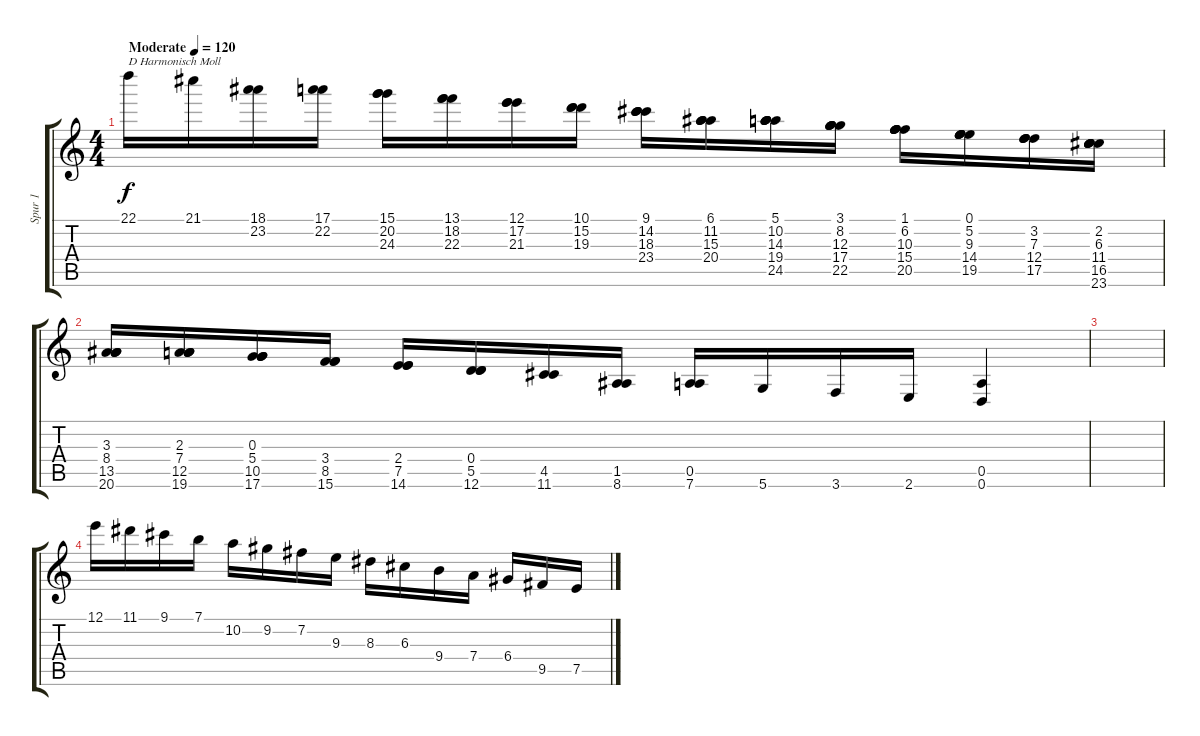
\track ("Spur 1" "Spur 1") {instrument distortionguitar}
\staff {score tabs}
\tuning (E4 B3 G3 D3 A2 D2) {hide}
\ts (4 4)
\tempo (120 "Moderate")
\clef g2
\ks c
22.1.16{txt "D Harmonisch Moll" dy f instrument distortionguitar} 21.1.16 (18.1 23.2).16 (17.1 22.2).16 (15.1 20.2 24.3).16 (13.1 18.2 22.3).16 (12.1 17.2 21.3).16 (10.1 15.2 19.3).16 (9.1 14.2 18.3 23.4).16 (6.1 11.2 15.3 20.4).16 (5.1 10.2 14.3 19.4 24.5).16 (3.1 8.2 12.3 17.4 22.5).16 (1.1 6.2 10.3 15.4 20.5).16 (0.1 5.2 9.3 14.4 19.5).16 (3.2 7.3 12.4 17.5).16 (2.2 6.3 11.4 16.5 23.6).16 |
(3.3 8.4 13.5 20.6).16 (2.3 7.4 12.5 19.6).16 (0.3 5.4 10.5 17.6).16 (3.4 8.5 15.6).16 (2.4 7.5 14.6).16 (0.4 5.5 12.6).16 (4.5 11.6).16 (1.5 8.6).16 (0.5 7.6).16 5.6.16 3.6.16 2.6.16 (0.5 0.6).4 |
|
12.1.16 11.1.16 9.1.16 7.1.16 10.2.16 9.2.16 7.2.16 9.3.16 8.3.16 6.3.16 9.4.16 7.4.16 6.4.16 9.5.16 7.5.16
